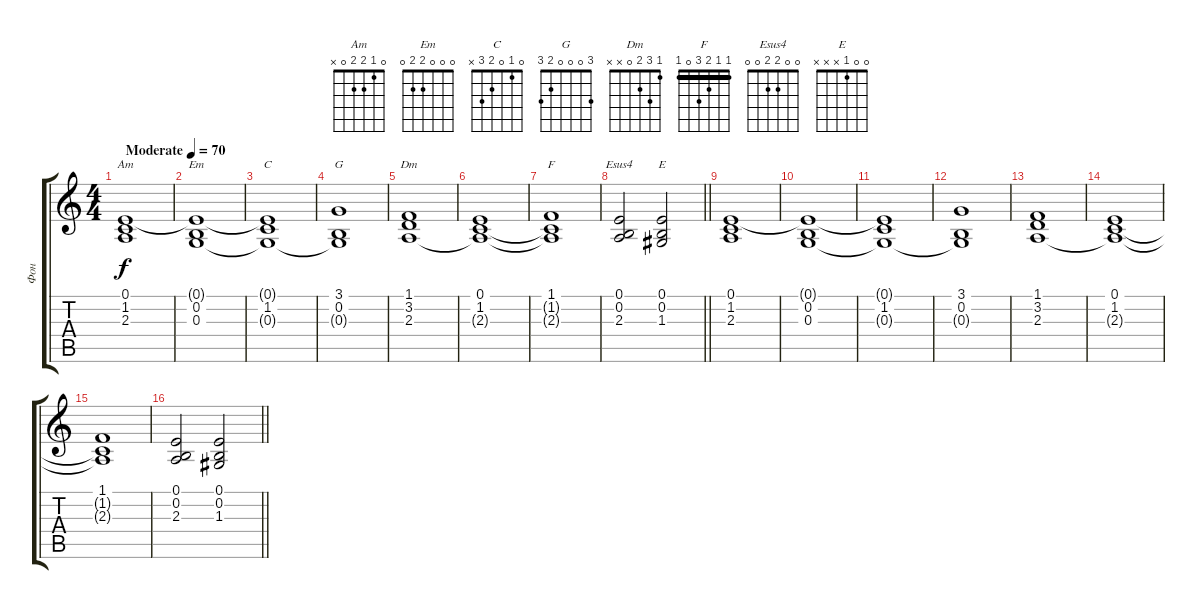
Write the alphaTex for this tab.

\track ("Фон" "Фон") {instrument pad2warm}
\staff {score tabs}
\tuning (E4 B3 G3 D3 A2 E2) {hide}
\chord ("Am" 0 1 2 2 0 x)
\chord ("Em" 0 0 0 2 2 0)
\chord ("C" 0 1 0 2 3 x)
\chord ("G" 3 0 0 0 2 3)
\chord ("Dm" 1 3 2 0 x x)
\chord ("F" 1 1 2 3 0 1) {barre 1}
\chord ("Esus4" 0 0 2 2 0 0)
\chord ("E" 0 0 1 x x x)
\ts (4 4)
\section ("" "")
\tempo (70 "Moderate")
\clef g2
\ks c
(0.1 1.2 2.3).1{ch "Am" dy f instrument pad2warm} |
(0.1{t} 0.2 0.3).1{ch "Em"} |
(0.1{t} 1.2 0.3{t}).1{ch "C"} |
(3.1 0.2 0.3{t}).1{ch "G"} |
(1.1 3.2 2.3).1{ch "Dm"} |
(0.1 1.2 2.3{t}).1 |
(1.1 1.2{t} 2.3{t}).1{ch "F"} |
\barLineRight lightlight
(0.1 0.2 2.3).2{ch "Esus4"} (0.1 0.2 1.3).2{ch "E"} |
\section ("" "")
(0.1 1.2 2.3).1 |
(0.1{t} 0.2 0.3).1 |
(0.1{t} 1.2 0.3{t}).1 |
(3.1 0.2 0.3{t}).1 |
(1.1 3.2 2.3).1 |
(0.1 1.2 2.3{t}).1 |
(1.1 1.2{t} 2.3{t}).1 |
\barLineRight lightlight
(0.1 0.2 2.3).2 (0.1 0.2 1.3).2
